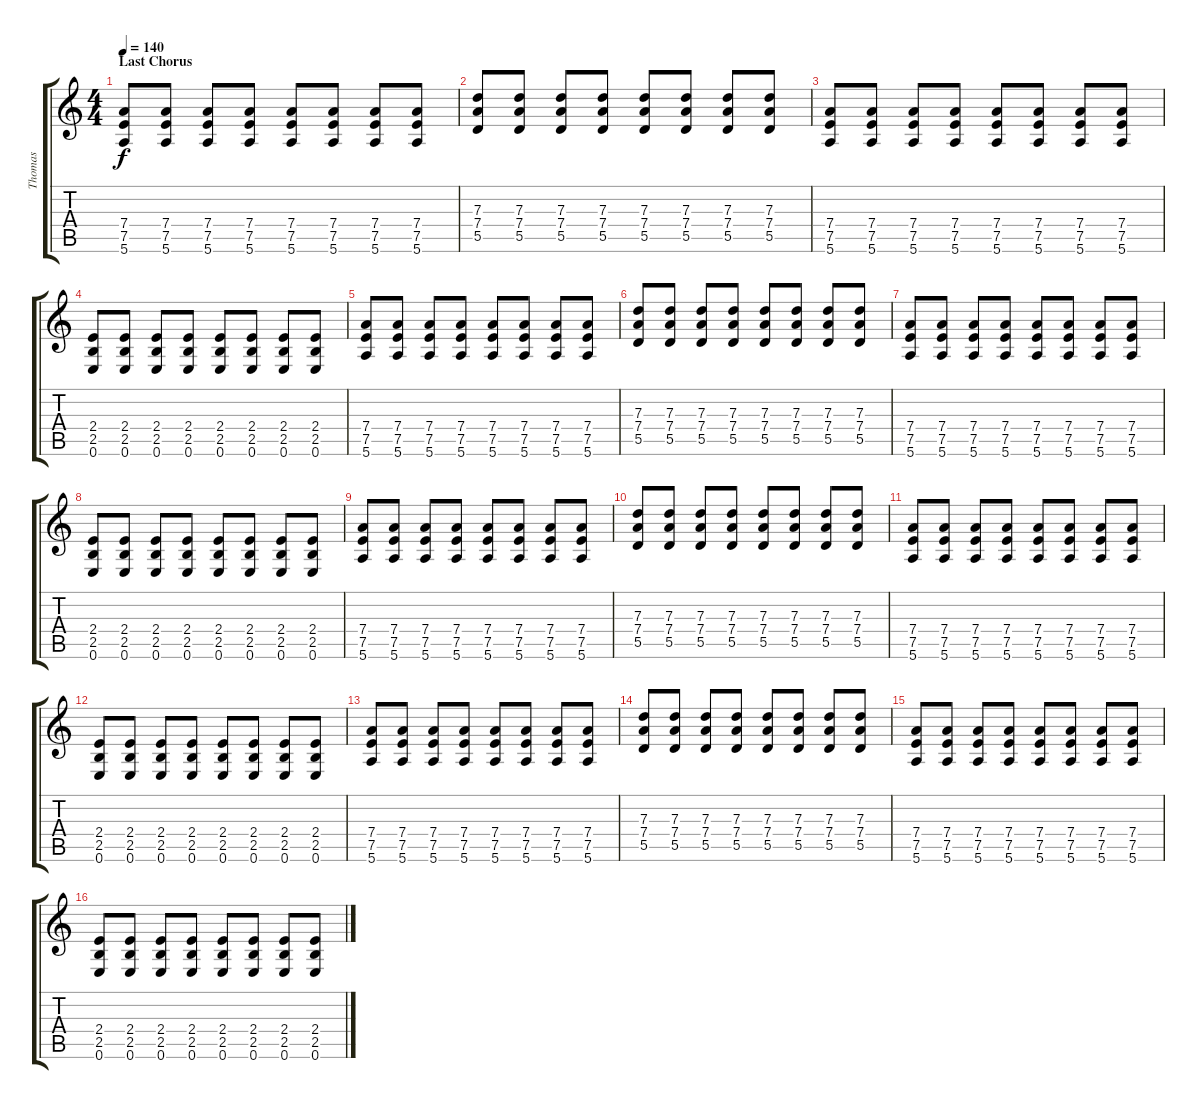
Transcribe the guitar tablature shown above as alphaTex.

\track ("Thomas" "Thomas") {instrument overdrivenguitar}
\staff {score tabs}
\tuning (E4 B3 G3 D3 A2 E2) {hide}
\ts (4 4)
\section ("" "Last Chorus")
\tempo 140
\clef g2
\ks c
(7.4 7.5 5.6).8{dy f} (7.4 7.5 5.6).8 (7.4 7.5 5.6).8 (7.4 7.5 5.6).8 (7.4 7.5 5.6).8 (7.4 7.5 5.6).8 (7.4 7.5 5.6).8 (7.4 7.5 5.6).8 |
(7.3 7.4 5.5).8 (7.3 7.4 5.5).8 (7.3 7.4 5.5).8 (7.3 7.4 5.5).8 (7.3 7.4 5.5).8 (7.3 7.4 5.5).8 (7.3 7.4 5.5).8 (7.3 7.4 5.5).8 |
(7.4 7.5 5.6).8 (7.4 7.5 5.6).8 (7.4 7.5 5.6).8 (7.4 7.5 5.6).8 (7.4 7.5 5.6).8 (7.4 7.5 5.6).8 (7.4 7.5 5.6).8 (7.4 7.5 5.6).8 |
(2.4 2.5 0.6).8 (2.4 2.5 0.6).8 (2.4 2.5 0.6).8 (2.4 2.5 0.6).8 (2.4 2.5 0.6).8 (2.4 2.5 0.6).8 (2.4 2.5 0.6).8 (2.4 2.5 0.6).8 |
(7.4 7.5 5.6).8 (7.4 7.5 5.6).8 (7.4 7.5 5.6).8 (7.4 7.5 5.6).8 (7.4 7.5 5.6).8 (7.4 7.5 5.6).8 (7.4 7.5 5.6).8 (7.4 7.5 5.6).8 |
(7.3 7.4 5.5).8 (7.3 7.4 5.5).8 (7.3 7.4 5.5).8 (7.3 7.4 5.5).8 (7.3 7.4 5.5).8 (7.3 7.4 5.5).8 (7.3 7.4 5.5).8 (7.3 7.4 5.5).8 |
(7.4 7.5 5.6).8 (7.4 7.5 5.6).8 (7.4 7.5 5.6).8 (7.4 7.5 5.6).8 (7.4 7.5 5.6).8 (7.4 7.5 5.6).8 (7.4 7.5 5.6).8 (7.4 7.5 5.6).8 |
(2.4 2.5 0.6).8 (2.4 2.5 0.6).8 (2.4 2.5 0.6).8 (2.4 2.5 0.6).8 (2.4 2.5 0.6).8 (2.4 2.5 0.6).8 (2.4 2.5 0.6).8 (2.4 2.5 0.6).8 |
(7.4 7.5 5.6).8 (7.4 7.5 5.6).8 (7.4 7.5 5.6).8 (7.4 7.5 5.6).8 (7.4 7.5 5.6).8 (7.4 7.5 5.6).8 (7.4 7.5 5.6).8 (7.4 7.5 5.6).8 |
(7.3 7.4 5.5).8 (7.3 7.4 5.5).8 (7.3 7.4 5.5).8 (7.3 7.4 5.5).8 (7.3 7.4 5.5).8 (7.3 7.4 5.5).8 (7.3 7.4 5.5).8 (7.3 7.4 5.5).8 |
(7.4 7.5 5.6).8 (7.4 7.5 5.6).8 (7.4 7.5 5.6).8 (7.4 7.5 5.6).8 (7.4 7.5 5.6).8 (7.4 7.5 5.6).8 (7.4 7.5 5.6).8 (7.4 7.5 5.6).8 |
(2.4 2.5 0.6).8 (2.4 2.5 0.6).8 (2.4 2.5 0.6).8 (2.4 2.5 0.6).8 (2.4 2.5 0.6).8 (2.4 2.5 0.6).8 (2.4 2.5 0.6).8 (2.4 2.5 0.6).8 |
(7.4 7.5 5.6).8 (7.4 7.5 5.6).8 (7.4 7.5 5.6).8 (7.4 7.5 5.6).8 (7.4 7.5 5.6).8 (7.4 7.5 5.6).8 (7.4 7.5 5.6).8 (7.4 7.5 5.6).8 |
(7.3 7.4 5.5).8 (7.3 7.4 5.5).8 (7.3 7.4 5.5).8 (7.3 7.4 5.5).8 (7.3 7.4 5.5).8 (7.3 7.4 5.5).8 (7.3 7.4 5.5).8 (7.3 7.4 5.5).8 |
(7.4 7.5 5.6).8 (7.4 7.5 5.6).8 (7.4 7.5 5.6).8 (7.4 7.5 5.6).8 (7.4 7.5 5.6).8 (7.4 7.5 5.6).8 (7.4 7.5 5.6).8 (7.4 7.5 5.6).8 |
(2.4 2.5 0.6).8 (2.4 2.5 0.6).8 (2.4 2.5 0.6).8 (2.4 2.5 0.6).8 (2.4 2.5 0.6).8 (2.4 2.5 0.6).8 (2.4 2.5 0.6).8 (2.4 2.5 0.6).8
